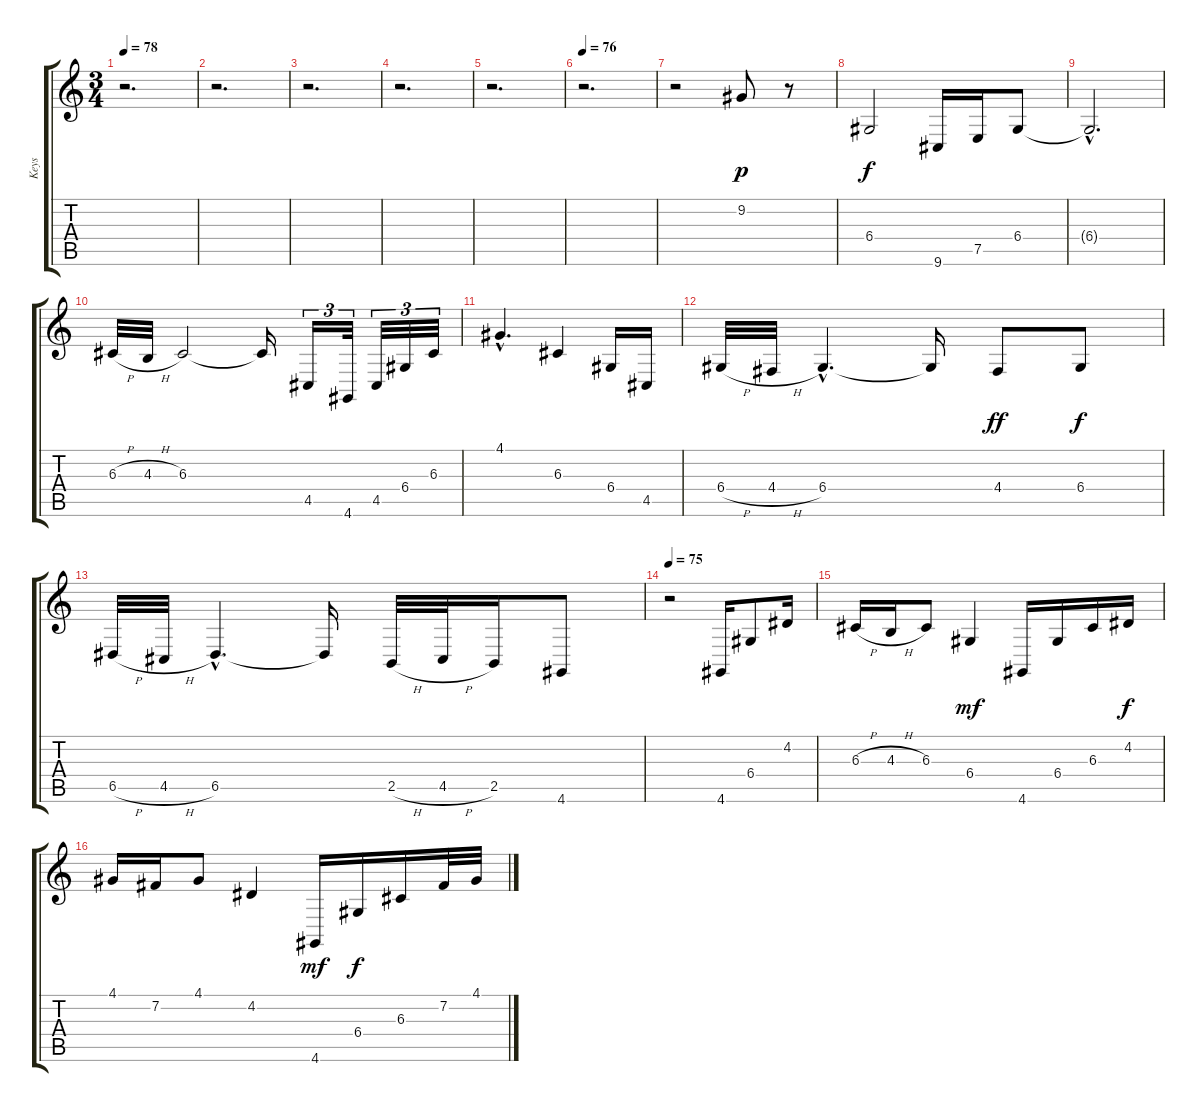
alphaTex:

\track ("Keys" "Keys") {instrument lead1square}
\staff {score tabs}
\tuning (E4 B3 G3 D3 A2 E2) {hide}
\ts (3 4)
\tempo 78
\clef g2
\ks c
r.2{d dy mf} |
r.2{d} |
r.2{d} |
r.2{d} |
r.2{d} |
\tempo 76
r.2{d} |
r.2 9.2.8{dy p} r.8 |
6.4.2{dy f} 9.6.16 7.5.16 6.4.8 |
6.4{hac t}.2{d} |
6.3{h}.32 4.3{h}.32 6.3.2 6.3{t}.16 4.5.16{tu (3 2)} 4.6.32{tu (3 2)} 4.5.32{tu (3 2)} 6.4.32{tu (3 2)} 6.3.32{tu (3 2)} |
4.1{hac}.4{d} 6.3.4 6.4.16 4.5.16 |
6.4{h}.32 4.4{h}.32 6.4{hac}.4{d} 6.4{t}.16 4.4.8{dy ff} 6.4.8{dy f} |
6.5{h}.32 4.5{h}.32 6.5{hac}.4{d} 6.5{t}.16 2.5{h}.32 4.5{h}.32 2.5.16 4.6.8 |
\tempo 75
r.2 4.6.16 6.4.8 4.2.16 |
6.3{h}.16 4.3{h}.16 6.3.8 6.4.4{dy mf} 4.6.16 6.4.16 6.3.16 4.2.16{dy f} |
4.1.16 7.2.16 4.1.8 4.2.4 4.6.16{dy mf} 6.4.16{dy f} 6.3.16 7.2.32 4.1.32
